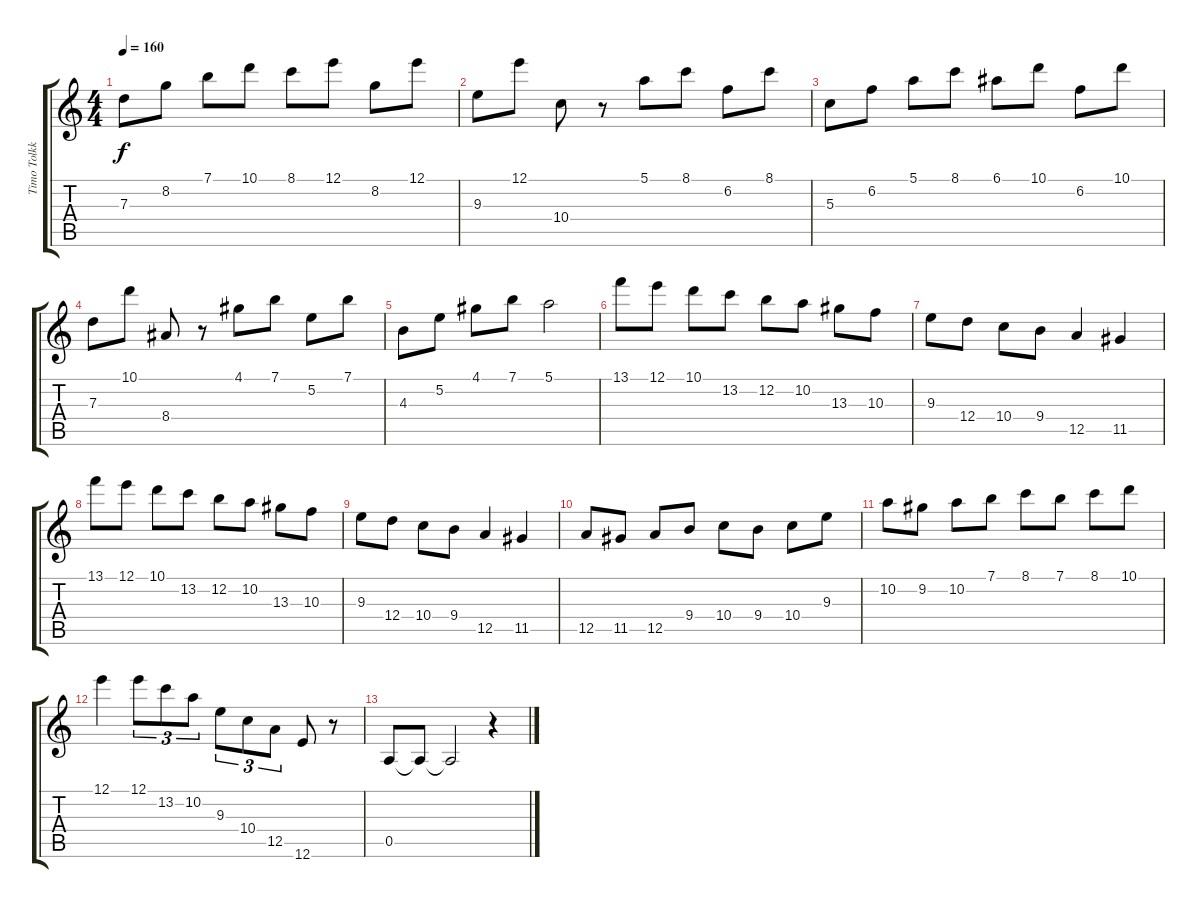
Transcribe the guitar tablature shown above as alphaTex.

\track ("Timo Tolkki" "Timo Tolkk") {instrument overdrivenguitar}
\staff {score tabs}
\tuning (E4 B3 G3 D3 A2 E2) {hide}
\ts (4 4)
\tempo 160
\clef g2
\ks c
7.3.8{dy f} 8.2.8 7.1.8 10.1.8 8.1.8 12.1.8 8.2.8 12.1.8 |
9.3.8 12.1.8 10.4.8 r.8 5.1.8 8.1.8 6.2.8 8.1.8 |
5.3.8 6.2.8 5.1.8 8.1.8 6.1.8 10.1.8 6.2.8 10.1.8 |
7.3.8 10.1.8 8.4.8 r.8 4.1.8 7.1.8 5.2.8 7.1.8 |
4.3.8 5.2.8 4.1.8 7.1.8 5.1.2 |
13.1.8 12.1.8 10.1.8 13.2.8 12.2.8 10.2.8 13.3.8 10.3.8 |
9.3.8 12.4.8 10.4.8 9.4.8 12.5.4 11.5.4 |
13.1.8 12.1.8 10.1.8 13.2.8 12.2.8 10.2.8 13.3.8 10.3.8 |
9.3.8 12.4.8 10.4.8 9.4.8 12.5.4 11.5.4 |
12.5.8 11.5.8 12.5.8 9.4.8 10.4.8 9.4.8 10.4.8 9.3.8 |
10.2.8 9.2.8 10.2.8 7.1.8 8.1.8 7.1.8 8.1.8 10.1.8 |
12.1.4 12.1.8{tu (3 2)} 13.2.8{tu (3 2)} 10.2.8{tu (3 2)} 9.3.8{tu (3 2)} 10.4.8{tu (3 2)} 12.5.8{tu (3 2)} 12.6.8 r.8 |
0.5.8 0.5{t}.8 0.5{t}.2 r.4
